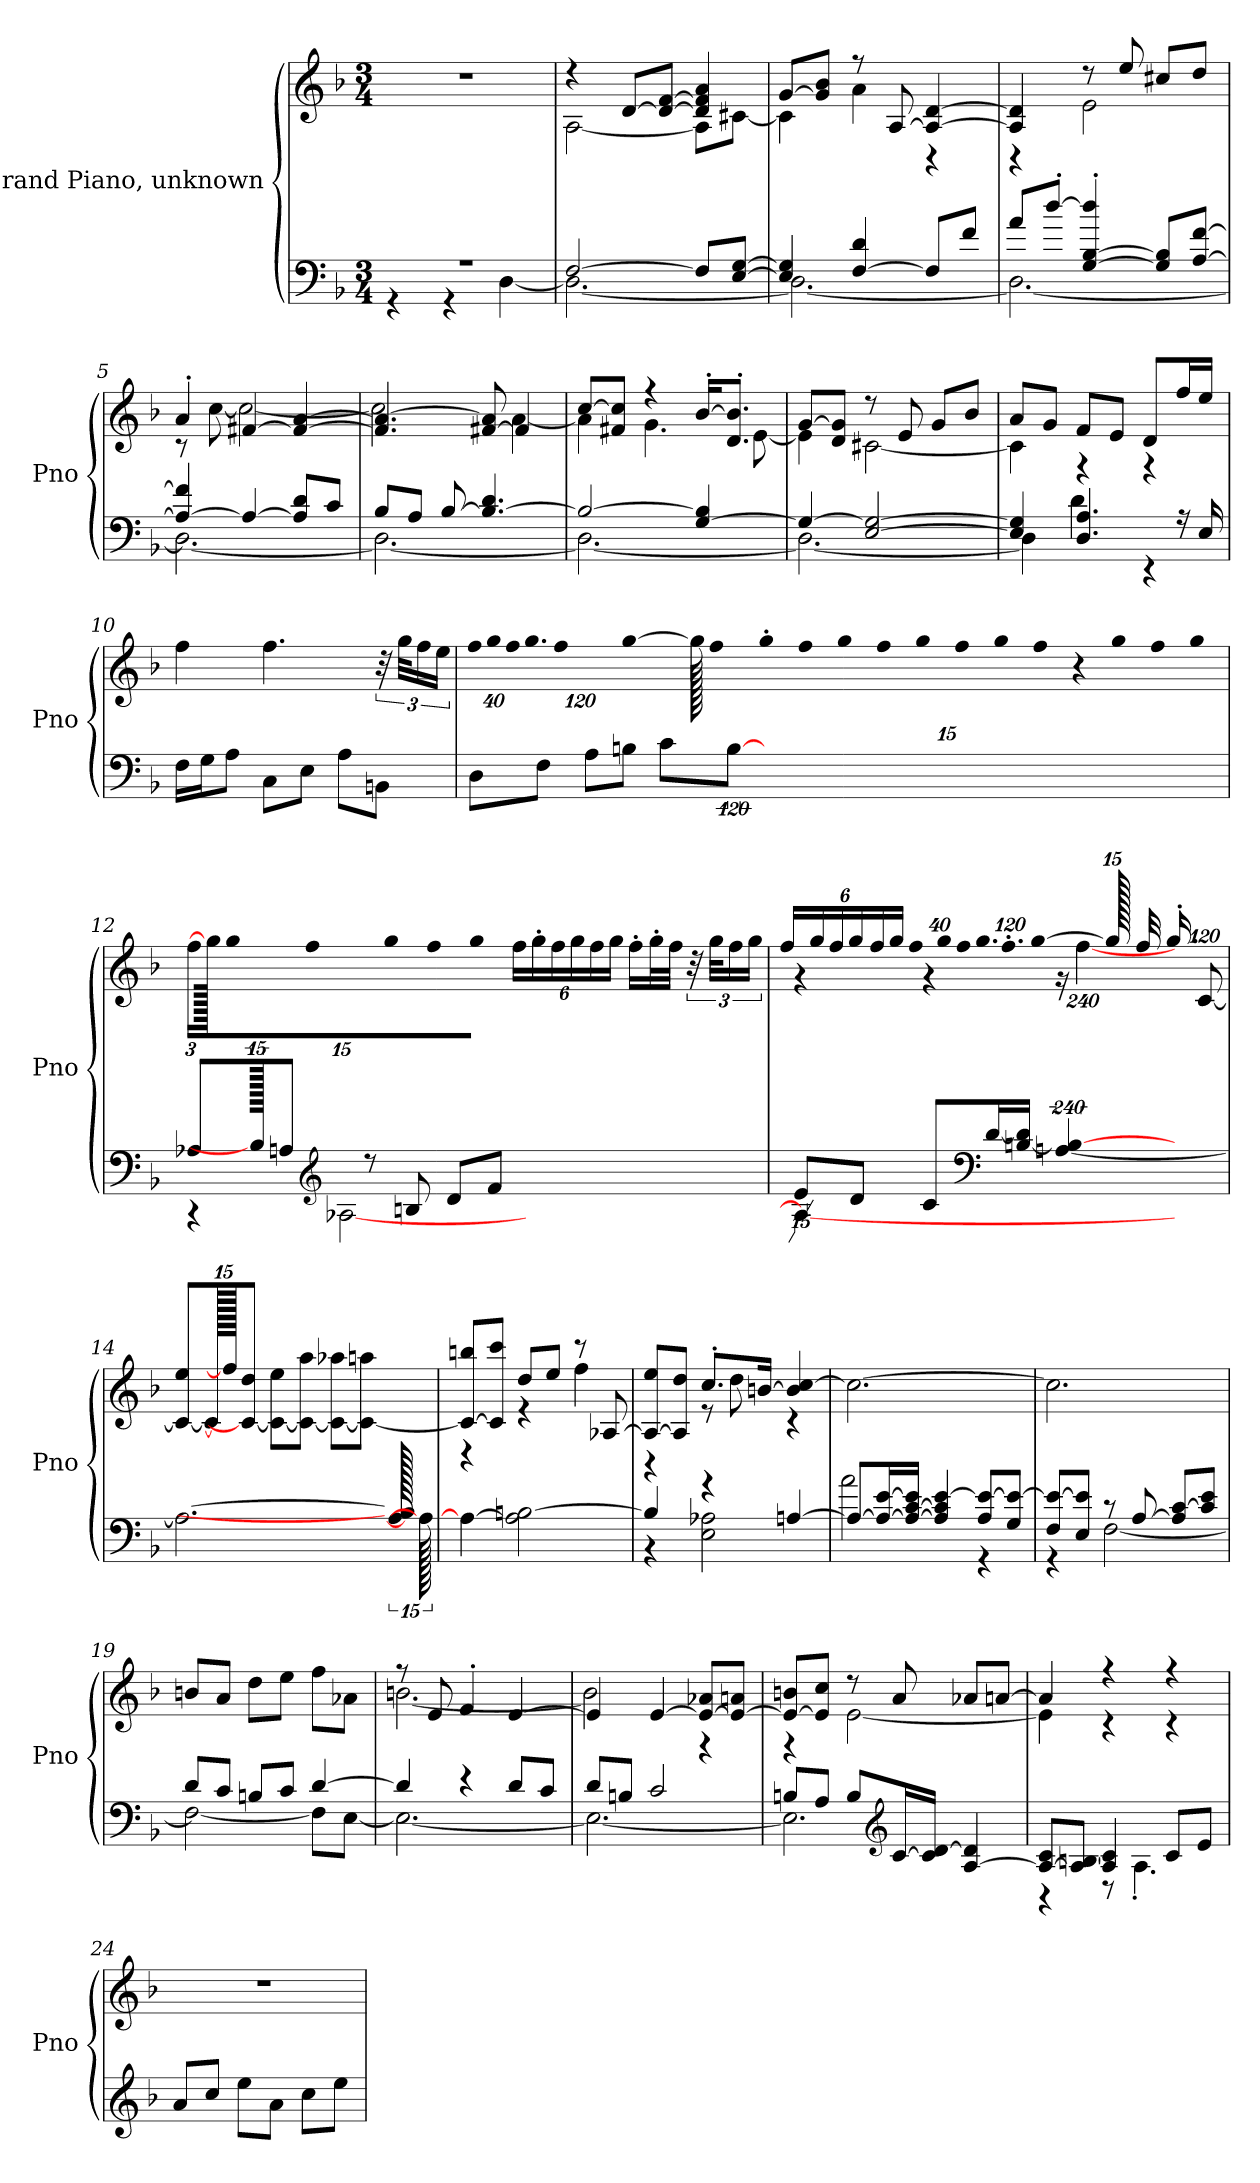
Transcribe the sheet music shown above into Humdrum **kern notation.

**kern	**kern
*part1	*part1
*staff2	*staff1
*I"Grand Piano, unknown	*
*I'Pno	*
*clefF4	*clefG2
*k[b-]	*k[b-]
*M3/4	*M3/4
*MM117	*MM117
=1	=1
*^	*
2.r	4r	2.r
.	4r	.
.	[4D\	.
=2	=2	=2
*	*	*^
[2F/	2.D\_	4r	[2A\
.	.	[8d/L	.
.	.	8d/_ [8f/J	.
8F/L]	.	4d/] 4f/] 4a/	8A\L]
[8E/ [8G/J	.	.	[8c#X\J
=3	=3	=3	=3
4E/] 4G/]	2.D\_	[8g/L	4c#\]
.	.	8g/] 8b-/J	.
[4F/ 4d/	.	8r	4a\
.	.	[8A/	.
8F/L]	.	4A/_ [4d/	4r
8f/J	.	.	.
=4	=4	=4	=4
8a/L	2.D\_	4A/] 4d/]	4r
[8dd'/J	.	.	.
[4G/' [4B-/' 4dd/]'	.	8r	2e\
.	.	8ee/	.
8G/] 8B-/]L	.	8cc#X/L	.
[8A/ [8f/J	.	8dd/J	.
=5	=5	=5	=5
4A/_ 4f/]	2.D\_	4a'/	8r
.	.	.	[8cc\
4A/_	.	[4f#X/	2cc\_
8A/] 8d/L	.	4f#/_ [4a/	.
8c/J	.	.	.
=6	=6	=6	=6
8B-/L	2.D\_	4.f#/] 4.a/_	2cc\]
8A/J	.	.	.
[8B-/	.	.	.
4.B-/_ 4.d/	.	[8f#X/ 8a/]	.
.	.	4f#/]	[4a\
!!LO:LB:g=z	!!
=7	=7	=7	=7
2B-/_	2.D\_	[8cc/L	4a\]
.	.	8f#X/ 8cc/]J	.
.	.	4r	4.g\
[4G/ 4B-/]	.	[16b-'/KL	.
.	.	8.d/' 8.b-/]'J	.
.	.	.	[8e\
=8	=8	=8	=8
4G/_	2.D\_	[8g/L	4e\]
.	.	8d/ 8g/]J	.
[2E/ 2G/_	.	8r	[2c#X\
.	.	8e/	.
.	.	8g/L	.
.	.	8b-/J	.
=9	=9	=9	=9
4E/] 4G/]	4D\]	8a/L	4c#\]
.	.	8g/J	.
4.D/ 4.A/	4d\	8f/L	4r
.	.	8e/J	.
.	4r	8d/L	4r
16r	.	16ff/L	.
16E/	.	16ee/JJ	.
*v	*v	*	*
*	*v	*v
=10	=10
16F\LL	4ff\
16G\J	.
8A\J	.
8C\L	4.ff\
8E\J	.
8A\L	.
8BBn\J	48r
.	48gg\KLL
.	24ff\
.	24ee\JJ
!!LO:LB:g=z
=11	=11
*	*Xbrackettup
!	!LO:N:vis=32
960ryy	640%23ff\LLL
8D\L	.
!	!LO:N:vis=32
.	640%23gg\
!	!LO:N:vis=32
.	640%23ff\
!	!LO:N:vis=32.
.	1920%103gg\
8F\J	.
!	!LO:N:vis=32
.	640%23ff\
.	[1920%101gg\JJ
.	960gg\]
8A\L	24ff\LL
.	24gg'\
.	24ff\
8Bn\J	24gg\
.	24ff\
.	24gg\JJ
8c\L	24ff\LL
.	24gg\
.	24ff\JJ
*	*brackettup
[960%119B\J	48r
.	48gg\KLL
.	24ff\
.	[320%13gg\JJ
=12	=12
*^	*
*	*	*Xbrackettup
8A-X/L	4r	24ff\LL
.	.	960gg\]
.	.	24gg\
.	.	24ff\
960B\]	.	.
8An/J	.	24gg\
.	.	24ff\
.	.	24gg\JJ
*clefG2	*	*
.	[2A-X\	.
8r	.	24ff\LL
.	.	24gg'\
.	.	24ff\
8Bn/	.	24gg\
.	.	24ff\
.	.	24gg\JJ
8d/L	.	16ff'\LL
.	.	32gg'\L
.	.	32ff\JJJ
*	*	*brackettup
8f/J	.	48r
.	.	48gg\KLL
.	.	24ff\
.	.	24gg\JJ
.	960ryy	.
!!LO:LB:g=z
=13	=13	=13
*	*	*Xbrackettup
*	*	*^
960ryy	960ryy	24ff/LL	960ryy
8e/L	960%719A-\_	.	4r
.	.	24gg/	.
.	.	24ff/	.
.	.	24gg/	.
8d/J	.	.	.
.	.	24ff/	.
.	.	24gg/JJ	.
!	!	!LO:N:vis=32	!
.	.	640%23ff/LLL	.
8c/L	.	.	4r
!	!	!LO:N:vis=32	!
.	.	640%23gg/	.
!	!	!LO:N:vis=32	!
.	.	640%23ff/	.
!	!	!LO:N:vis=32.	!
.	.	1920%103gg/	.
*clefF4	*	*	*
[16d/L	.	.	.
!	!	!LO:N:vis=32.	!
.	.	1920%103ff'/	.
[16Bn/ 16d/]JJ	.	.	.
.	.	[1920%67gg/JJ	.
.	.	960gg/]	.
[960%239An/ 960%239B/_	.	32ff/KLL	16r
.	.	16.gg'/J	.
.	.	.	[960%179ff\
.	.	[960%119c/J	.
*v	*v	*	*
*	*v	*v
=14	=14
2.A\_	8c/_ 8ee/L
.	960c/_
.	960ff\]
.	8c/_ 8dd/J
.	8c\_ 8ee\L
.	8c\_ 8aa\J
.	8c\_ 8aa-X\L
.	8c\_ 8aan\J
960A/_ 960B/]	.
960A-\]	.
=15	=15
*	*^
4A\_	8c/_ 8bbn/L	4r
.	8c/] 8ccc/J	.
2A\] [2Bn\	8dd/L	4r
.	8ee/J	.
.	8r	4ff\
.	[8A-X/	.
=16	=16	=16
*^	*	*
4B/]	4r	8A-/_ 8ee/L	4r
.	.	8A-/] 8dd/J	.
4r	2E\ 2A-X\	8.cc'/L	8r
.	.	.	8dd\
.	.	[16bn/Jk	.
[4An/	.	4b/] [4cc/	4r
*	*	*v	*v
!!LO:LB:g=z
=17	=17	=17
8A/L_	2a\	2.cc\_
16A/_ [16e/L	.	.
16A/_ [16c/ 16e/]JJ	.	.
4A/] 4c/] [4e/	.	.
8A/ 8e/_L	4r	.
8G/ 8e/_J	.	.
=18	=18	=18
8F/ 8e/_L	4r	2.cc\]
8E/ 8e/]J	.	.
8r	[2F\	.
[8A/	.	.
8A/] [8c/L	.	.
8c/] 8e/J	.	.
=19	=19	=19
8d/L	2F\_	8bn/L
8c/J	.	8a/J
8Bn/L	.	8dd\L
8c/J	.	8ee\J
[4d/	8F\L]	8ff\L
.	[8E\J	8a-X\J
=20	=20	=20
*	*	*^
4d/]	2.E\_	8r	[2.bn\
.	.	8e/	.
4r	.	4f'/	.
8d/L	.	[4e/	.
8c/J	.	.	.
=21	=21	=21	=21
8d/L	2.E\_	4e/]	2b\]
8Bn/J	.	.	.
2c/	.	[4e/	.
.	.	8e/_ 8a-X/L	4r
.	.	8e/_ 8an/J	.
!!LO:LB:g=z	!!
=22	=22	=22	=22
8Bn/L	2.E\]	8e/_ 8bn/L	4r
8A/J	.	8e/] 8cc/J	.
8B/L	.	8r	[2e\
*clefG2	*	*	*
[16c/L	.	8a/	.
16c/] [16d/JJ	.	.	.
[4A/ 4d/]	.	8a-X/L	.
.	.	[8an/J	.
=23	=23	=23	=23
8A/_ 8c/L	4r	4a/]	4e\]
8A/_ 8Bn/J	.	.	.
4A/] 4c/	8r	4r	4r
.	4.A'\	.	.
8c/L	.	4r	4r
8e/J	.	.	.
*v	*v	*	*
*	*v	*v
=24	=24
8a/L	2.r
8cc/J	.
8ee\L	.
8a\J	.
8cc\L	.
8ee\J	.
=	=
*-	*-
